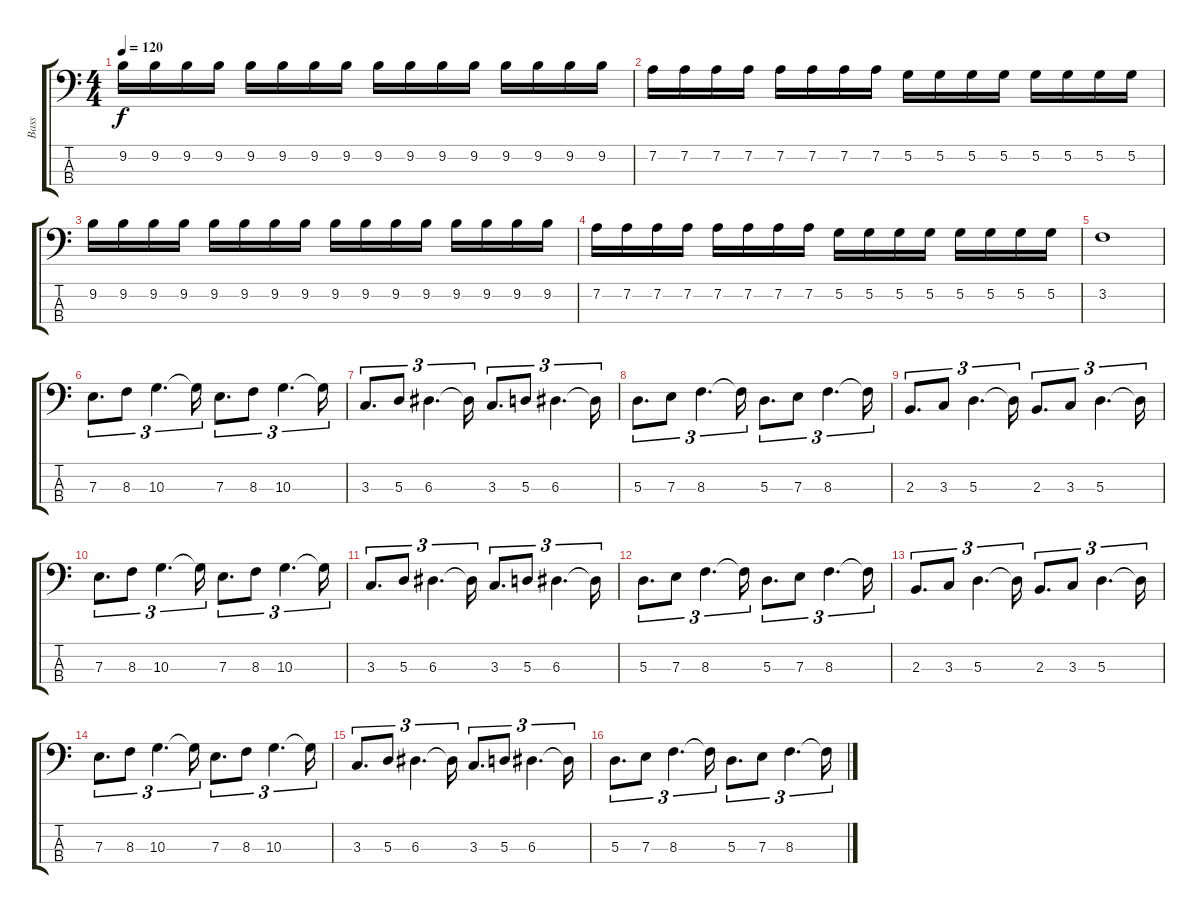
\track ("Bass" "Bass") {instrument electricbasspick}
\staff {score tabs}
\tuning (G2 D2 A1 E1) {hide}
\ts (4 4)
\tempo 120
\clef f4
\ks c
9.2.16{dy f} 9.2.16 9.2.16 9.2.16 9.2.16 9.2.16 9.2.16 9.2.16 9.2.16 9.2.16 9.2.16 9.2.16 9.2.16 9.2.16 9.2.16 9.2.16 |
7.2.16 7.2.16 7.2.16 7.2.16 7.2.16 7.2.16 7.2.16 7.2.16 5.2.16 5.2.16 5.2.16 5.2.16 5.2.16 5.2.16 5.2.16 5.2.16 |
9.2.16 9.2.16 9.2.16 9.2.16 9.2.16 9.2.16 9.2.16 9.2.16 9.2.16 9.2.16 9.2.16 9.2.16 9.2.16 9.2.16 9.2.16 9.2.16 |
7.2.16 7.2.16 7.2.16 7.2.16 7.2.16 7.2.16 7.2.16 7.2.16 5.2.16 5.2.16 5.2.16 5.2.16 5.2.16 5.2.16 5.2.16 5.2.16 |
3.2.1 |
7.3.8{d tu (3 2)} 8.3.8{tu (3 2)} 10.3.4{d tu (3 2)} 10.3{t}.16{tu (3 2)} 7.3.8{d tu (3 2)} 8.3.8{tu (3 2)} 10.3.4{d tu (3 2)} 10.3{t}.16{tu (3 2)} |
3.3.8{d tu (3 2)} 5.3.8{tu (3 2)} 6.3.4{d tu (3 2)} 6.3{t}.16{tu (3 2)} 3.3.8{d tu (3 2)} 5.3.8{tu (3 2)} 6.3.4{d tu (3 2)} 6.3{t}.16{tu (3 2)} |
5.3.8{d tu (3 2)} 7.3.8{tu (3 2)} 8.3.4{d tu (3 2)} 8.3{t}.16{tu (3 2)} 5.3.8{d tu (3 2)} 7.3.8{tu (3 2)} 8.3.4{d tu (3 2)} 8.3{t}.16{tu (3 2)} |
2.3.8{d tu (3 2)} 3.3.8{tu (3 2)} 5.3.4{d tu (3 2)} 5.3{t}.16{tu (3 2)} 2.3.8{d tu (3 2)} 3.3.8{tu (3 2)} 5.3.4{d tu (3 2)} 5.3{t}.16{tu (3 2)} |
7.3.8{d tu (3 2)} 8.3.8{tu (3 2)} 10.3.4{d tu (3 2)} 10.3{t}.16{tu (3 2)} 7.3.8{d tu (3 2)} 8.3.8{tu (3 2)} 10.3.4{d tu (3 2)} 10.3{t}.16{tu (3 2)} |
3.3.8{d tu (3 2)} 5.3.8{tu (3 2)} 6.3.4{d tu (3 2)} 6.3{t}.16{tu (3 2)} 3.3.8{d tu (3 2)} 5.3.8{tu (3 2)} 6.3.4{d tu (3 2)} 6.3{t}.16{tu (3 2)} |
5.3.8{d tu (3 2)} 7.3.8{tu (3 2)} 8.3.4{d tu (3 2)} 8.3{t}.16{tu (3 2)} 5.3.8{d tu (3 2)} 7.3.8{tu (3 2)} 8.3.4{d tu (3 2)} 8.3{t}.16{tu (3 2)} |
2.3.8{d tu (3 2)} 3.3.8{tu (3 2)} 5.3.4{d tu (3 2)} 5.3{t}.16{tu (3 2)} 2.3.8{d tu (3 2)} 3.3.8{tu (3 2)} 5.3.4{d tu (3 2)} 5.3{t}.16{tu (3 2)} |
7.3.8{d tu (3 2)} 8.3.8{tu (3 2)} 10.3.4{d tu (3 2)} 10.3{t}.16{tu (3 2)} 7.3.8{d tu (3 2)} 8.3.8{tu (3 2)} 10.3.4{d tu (3 2)} 10.3{t}.16{tu (3 2)} |
3.3.8{d tu (3 2)} 5.3.8{tu (3 2)} 6.3.4{d tu (3 2)} 6.3{t}.16{tu (3 2)} 3.3.8{d tu (3 2)} 5.3.8{tu (3 2)} 6.3.4{d tu (3 2)} 6.3{t}.16{tu (3 2)} |
5.3.8{d tu (3 2)} 7.3.8{tu (3 2)} 8.3.4{d tu (3 2)} 8.3{t}.16{tu (3 2)} 5.3.8{d tu (3 2)} 7.3.8{tu (3 2)} 8.3.4{d tu (3 2)} 8.3{t}.16{tu (3 2)}
